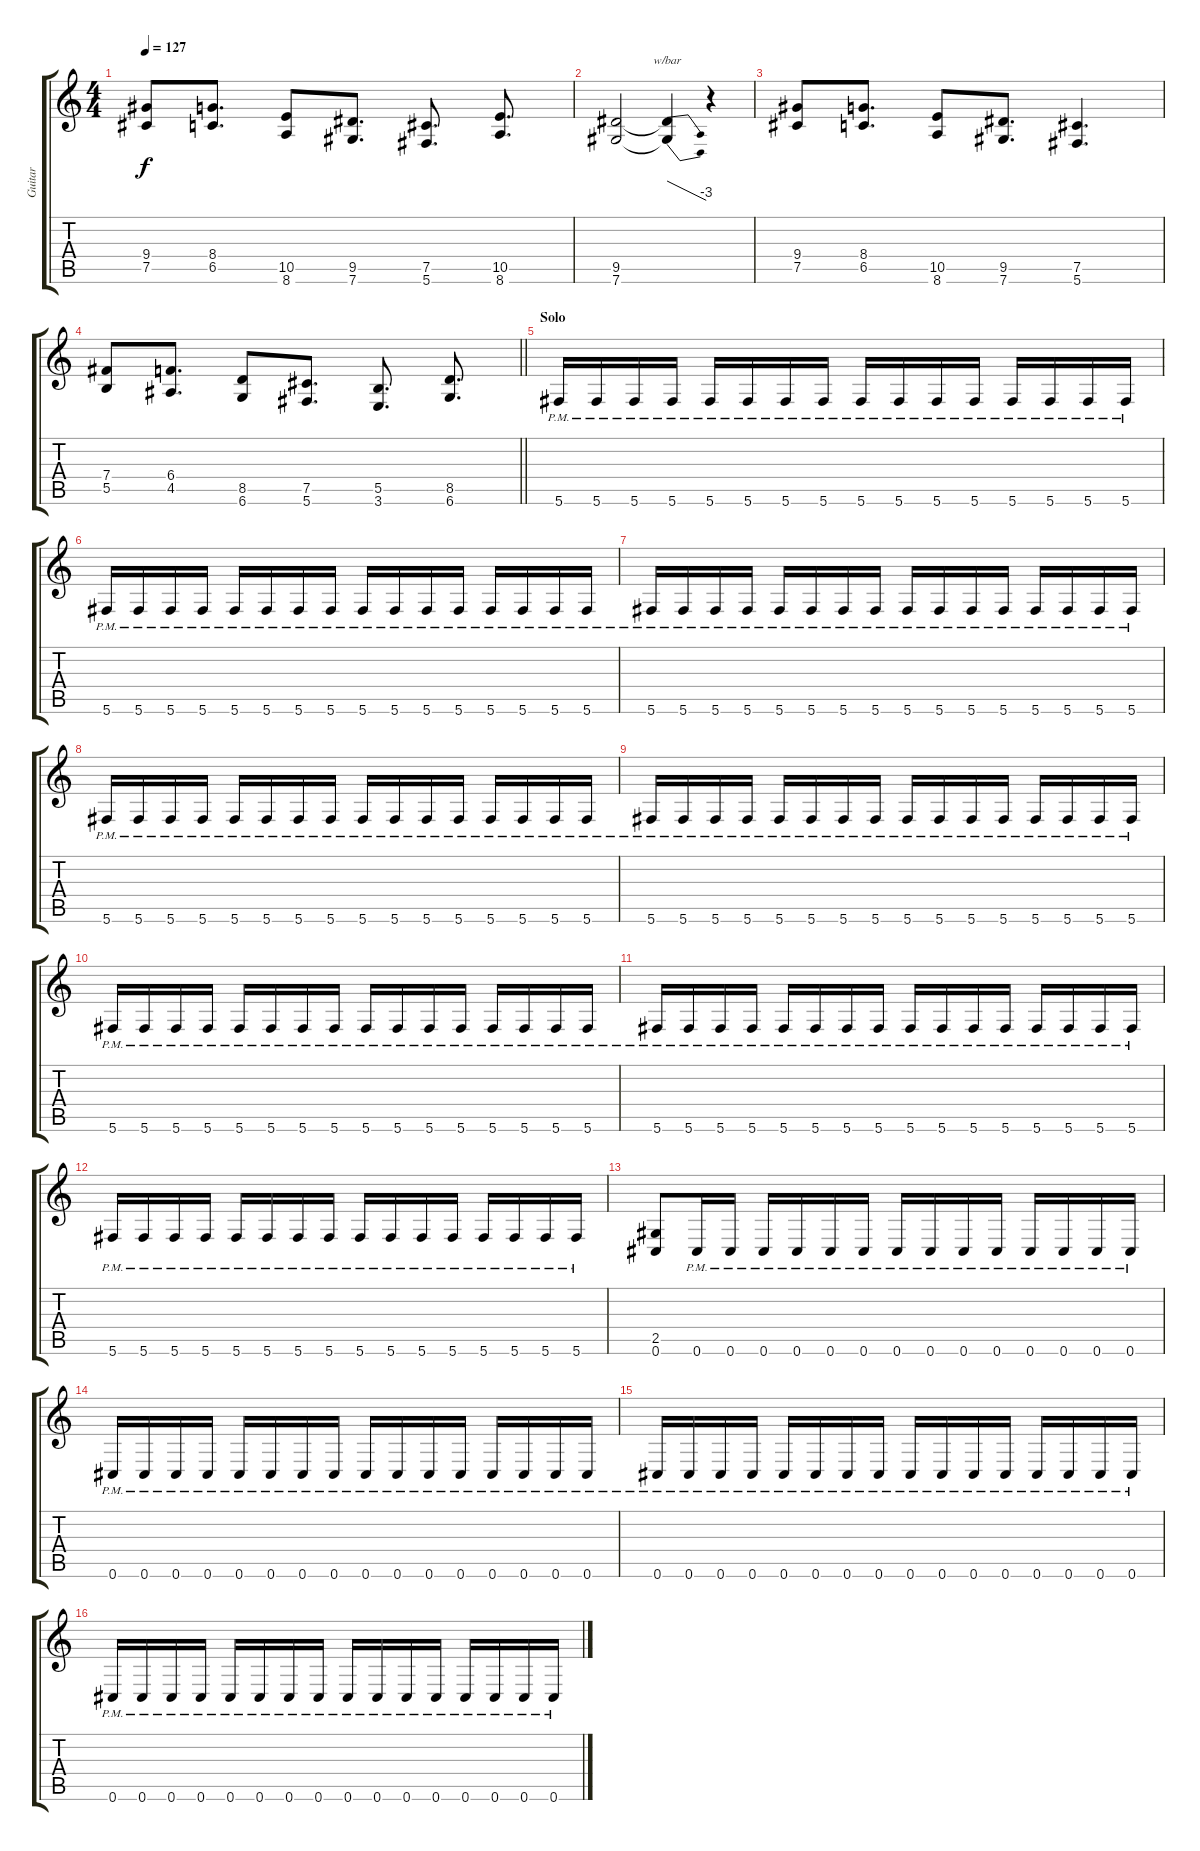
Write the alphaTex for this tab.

\track ("Guitar" "Guitar") {instrument distortionguitar}
\staff {score tabs}
\tuning (Db4 Ab3 E3 B2 Gb2 Db2) {hide}
\ts (4 4)
\tempo 127
\clef g2
\ks c
(9.4 7.5).8{dy f} (8.4 6.5).8{d} (10.5 8.6).8 (9.5 7.6).8{d} (7.5 5.6).8{d} (10.5 8.6).8{d} |
(9.5 7.6).2 (9.5{t} 7.6{t}).4{tbe (dive default 0 0 60 -12)} r.4 |
(9.4 7.5).8 (8.4 6.5).8{d} (10.5 8.6).8 (9.5 7.6).8{d} (7.5 5.6).4{d} |
\barLineRight lightlight
(7.4 5.5).8 (6.4 4.5).8{d} (8.5 6.6).8 (7.5 5.6).8{d} (5.5 3.6).8{d} (8.5 6.6).8{d} |
\section ("" "Solo")
5.6{pm}.16 5.6{pm}.16 5.6{pm}.16 5.6{pm}.16 5.6{pm}.16 5.6{pm}.16 5.6{pm}.16 5.6{pm}.16 5.6{pm}.16 5.6{pm}.16 5.6{pm}.16 5.6{pm}.16 5.6{pm}.16 5.6{pm}.16 5.6{pm}.16 5.6{pm}.16 |
5.6{pm}.16 5.6{pm}.16 5.6{pm}.16 5.6{pm}.16 5.6{pm}.16 5.6{pm}.16 5.6{pm}.16 5.6{pm}.16 5.6{pm}.16 5.6{pm}.16 5.6{pm}.16 5.6{pm}.16 5.6{pm}.16 5.6{pm}.16 5.6{pm}.16 5.6{pm}.16 |
5.6{pm}.16 5.6{pm}.16 5.6{pm}.16 5.6{pm}.16 5.6{pm}.16 5.6{pm}.16 5.6{pm}.16 5.6{pm}.16 5.6{pm}.16 5.6{pm}.16 5.6{pm}.16 5.6{pm}.16 5.6{pm}.16 5.6{pm}.16 5.6{pm}.16 5.6{pm}.16 |
5.6{pm}.16 5.6{pm}.16 5.6{pm}.16 5.6{pm}.16 5.6{pm}.16 5.6{pm}.16 5.6{pm}.16 5.6{pm}.16 5.6{pm}.16 5.6{pm}.16 5.6{pm}.16 5.6{pm}.16 5.6{pm}.16 5.6{pm}.16 5.6{pm}.16 5.6{pm}.16 |
5.6{pm}.16 5.6{pm}.16 5.6{pm}.16 5.6{pm}.16 5.6{pm}.16 5.6{pm}.16 5.6{pm}.16 5.6{pm}.16 5.6{pm}.16 5.6{pm}.16 5.6{pm}.16 5.6{pm}.16 5.6{pm}.16 5.6{pm}.16 5.6{pm}.16 5.6{pm}.16 |
5.6{pm}.16 5.6{pm}.16 5.6{pm}.16 5.6{pm}.16 5.6{pm}.16 5.6{pm}.16 5.6{pm}.16 5.6{pm}.16 5.6{pm}.16 5.6{pm}.16 5.6{pm}.16 5.6{pm}.16 5.6{pm}.16 5.6{pm}.16 5.6{pm}.16 5.6{pm}.16 |
5.6{pm}.16 5.6{pm}.16 5.6{pm}.16 5.6{pm}.16 5.6{pm}.16 5.6{pm}.16 5.6{pm}.16 5.6{pm}.16 5.6{pm}.16 5.6{pm}.16 5.6{pm}.16 5.6{pm}.16 5.6{pm}.16 5.6{pm}.16 5.6{pm}.16 5.6{pm}.16 |
5.6{pm}.16 5.6{pm}.16 5.6{pm}.16 5.6{pm}.16 5.6{pm}.16 5.6{pm}.16 5.6{pm}.16 5.6{pm}.16 5.6{pm}.16 5.6{pm}.16 5.6{pm}.16 5.6{pm}.16 5.6{pm}.16 5.6{pm}.16 5.6{pm}.16 5.6{pm}.16 |
(2.5 0.6).8 0.6{pm}.16 0.6{pm}.16 0.6{pm}.16 0.6{pm}.16 0.6{pm}.16 0.6{pm}.16 0.6{pm}.16 0.6{pm}.16 0.6{pm}.16 0.6{pm}.16 0.6{pm}.16 0.6{pm}.16 0.6{pm}.16 0.6{pm}.16 |
0.6{pm}.16 0.6{pm}.16 0.6{pm}.16 0.6{pm}.16 0.6{pm}.16 0.6{pm}.16 0.6{pm}.16 0.6{pm}.16 0.6{pm}.16 0.6{pm}.16 0.6{pm}.16 0.6{pm}.16 0.6{pm}.16 0.6{pm}.16 0.6{pm}.16 0.6{pm}.16 |
0.6{pm}.16 0.6{pm}.16 0.6{pm}.16 0.6{pm}.16 0.6{pm}.16 0.6{pm}.16 0.6{pm}.16 0.6{pm}.16 0.6{pm}.16 0.6{pm}.16 0.6{pm}.16 0.6{pm}.16 0.6{pm}.16 0.6{pm}.16 0.6{pm}.16 0.6{pm}.16 |
0.6{pm}.16 0.6{pm}.16 0.6{pm}.16 0.6{pm}.16 0.6{pm}.16 0.6{pm}.16 0.6{pm}.16 0.6{pm}.16 0.6{pm}.16 0.6{pm}.16 0.6{pm}.16 0.6{pm}.16 0.6{pm}.16 0.6{pm}.16 0.6{pm}.16 0.6{pm}.16
